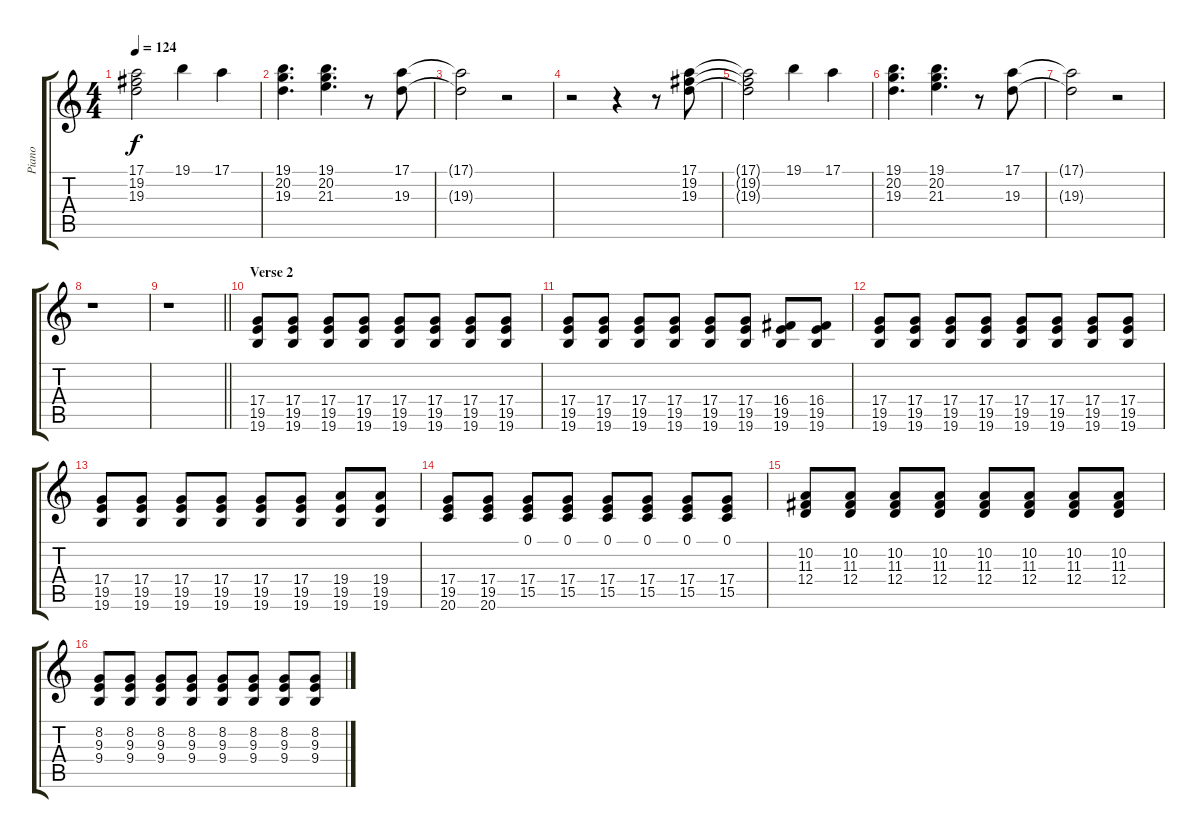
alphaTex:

\track ("Piano" "Piano") {instrument electricgrandpiano}
\staff {score tabs}
\tuning (E4 B3 G3 D3 A2 E2) {hide}
\ts (4 4)
\tempo 124
\clef g2
\ks c
(17.1{t} 19.2{t} 19.3{t}).2{dy f} 19.1.4 17.1.4 |
(19.1 20.2 19.3).4{d} (19.1 20.2 21.3).4{d} r.8 (17.1 19.3).8 |
(17.1{t} 19.3{t}).2 r.2 |
r.2 r.4 r.8 (17.1 19.2 19.3).8 |
(17.1{t} 19.2{t} 19.3{t}).2 19.1.4 17.1.4 |
(19.1 20.2 19.3).4{d} (19.1 20.2 21.3).4{d} r.8 (17.1 19.3).8 |
(17.1{t} 19.3{t}).2 r.2 |
r.1 |
\barLineRight lightlight
r.1 |
\section ("" "Verse 2")
(17.4 19.5 19.6).8 (17.4 19.5 19.6).8 (17.4 19.5 19.6).8 (17.4 19.5 19.6).8 (17.4 19.5 19.6).8 (17.4 19.5 19.6).8 (17.4 19.5 19.6).8 (17.4 19.5 19.6).8 |
(17.4 19.5 19.6).8 (17.4 19.5 19.6).8 (17.4 19.5 19.6).8 (17.4 19.5 19.6).8 (17.4 19.5 19.6).8 (17.4 19.5 19.6).8 (16.4 19.5 19.6).8 (16.4 19.5 19.6).8 |
(17.4 19.5 19.6).8 (17.4 19.5 19.6).8 (17.4 19.5 19.6).8 (17.4 19.5 19.6).8 (17.4 19.5 19.6).8 (17.4 19.5 19.6).8 (17.4 19.5 19.6).8 (17.4 19.5 19.6).8 |
(17.4 19.5 19.6).8 (17.4 19.5 19.6).8 (17.4 19.5 19.6).8 (17.4 19.5 19.6).8 (17.4 19.5 19.6).8 (17.4 19.5 19.6).8 (19.4 19.5 19.6).8 (19.4 19.5 19.6).8 |
(17.4 19.5 20.6).8 (17.4 19.5 20.6).8 (0.1 17.4 15.5).8 (0.1 17.4 15.5).8 (0.1 17.4 15.5).8 (0.1 17.4 15.5).8 (0.1 17.4 15.5).8 (0.1 17.4 15.5).8 |
(10.2 11.3 12.4).8 (10.2 11.3 12.4).8 (10.2 11.3 12.4).8 (10.2 11.3 12.4).8 (10.2 11.3 12.4).8 (10.2 11.3 12.4).8 (10.2 11.3 12.4).8 (10.2 11.3 12.4).8 |
(8.2 9.3 9.4).8 (8.2 9.3 9.4).8 (8.2 9.3 9.4).8 (8.2 9.3 9.4).8 (8.2 9.3 9.4).8 (8.2 9.3 9.4).8 (8.2 9.3 9.4).8 (8.2 9.3 9.4).8
